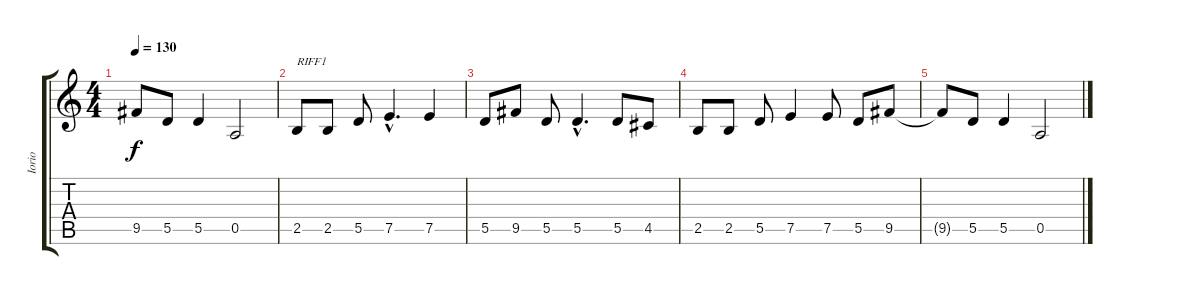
\track ("Iorio" "Iorio") {instrument electricbasspick}
\staff {score tabs}
\tuning (E4 B3 G3 D3 A2 E2) {hide}
\ts (4 4)
\tempo 130
\clef g2
\ks c
9.5{t}.8{dy f} 5.5.8 5.5.4 0.5.2 |
2.5.8{txt "RIFF1"} 2.5.8 5.5.8 7.5{hac}.4{d} 7.5.4 |
5.5.8 9.5.8 5.5.8 5.5{hac}.4{d} 5.5.8 4.5.8 |
2.5.8 2.5.8 5.5.8 7.5.4 7.5.8 5.5.8 9.5.8 |
9.5{t}.8 5.5.8 5.5.4 0.5.2
